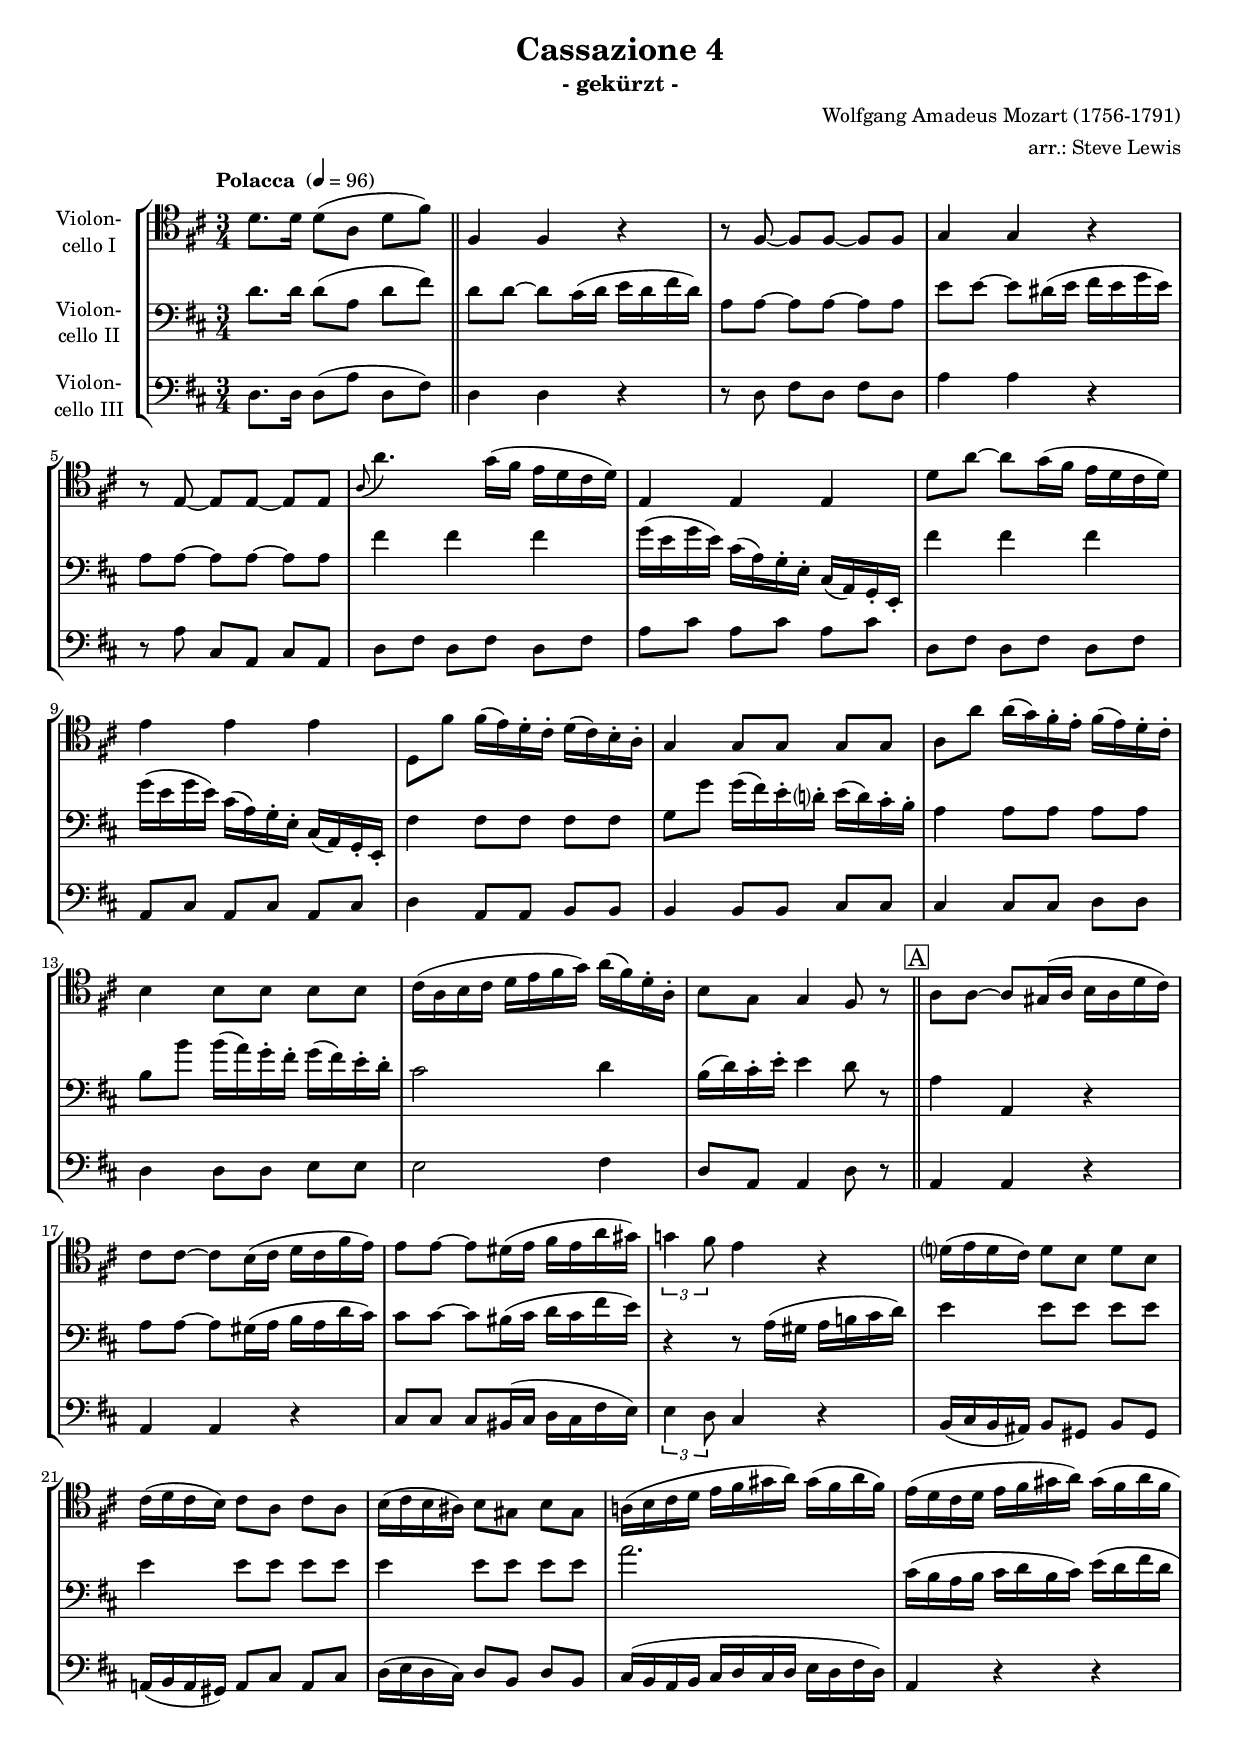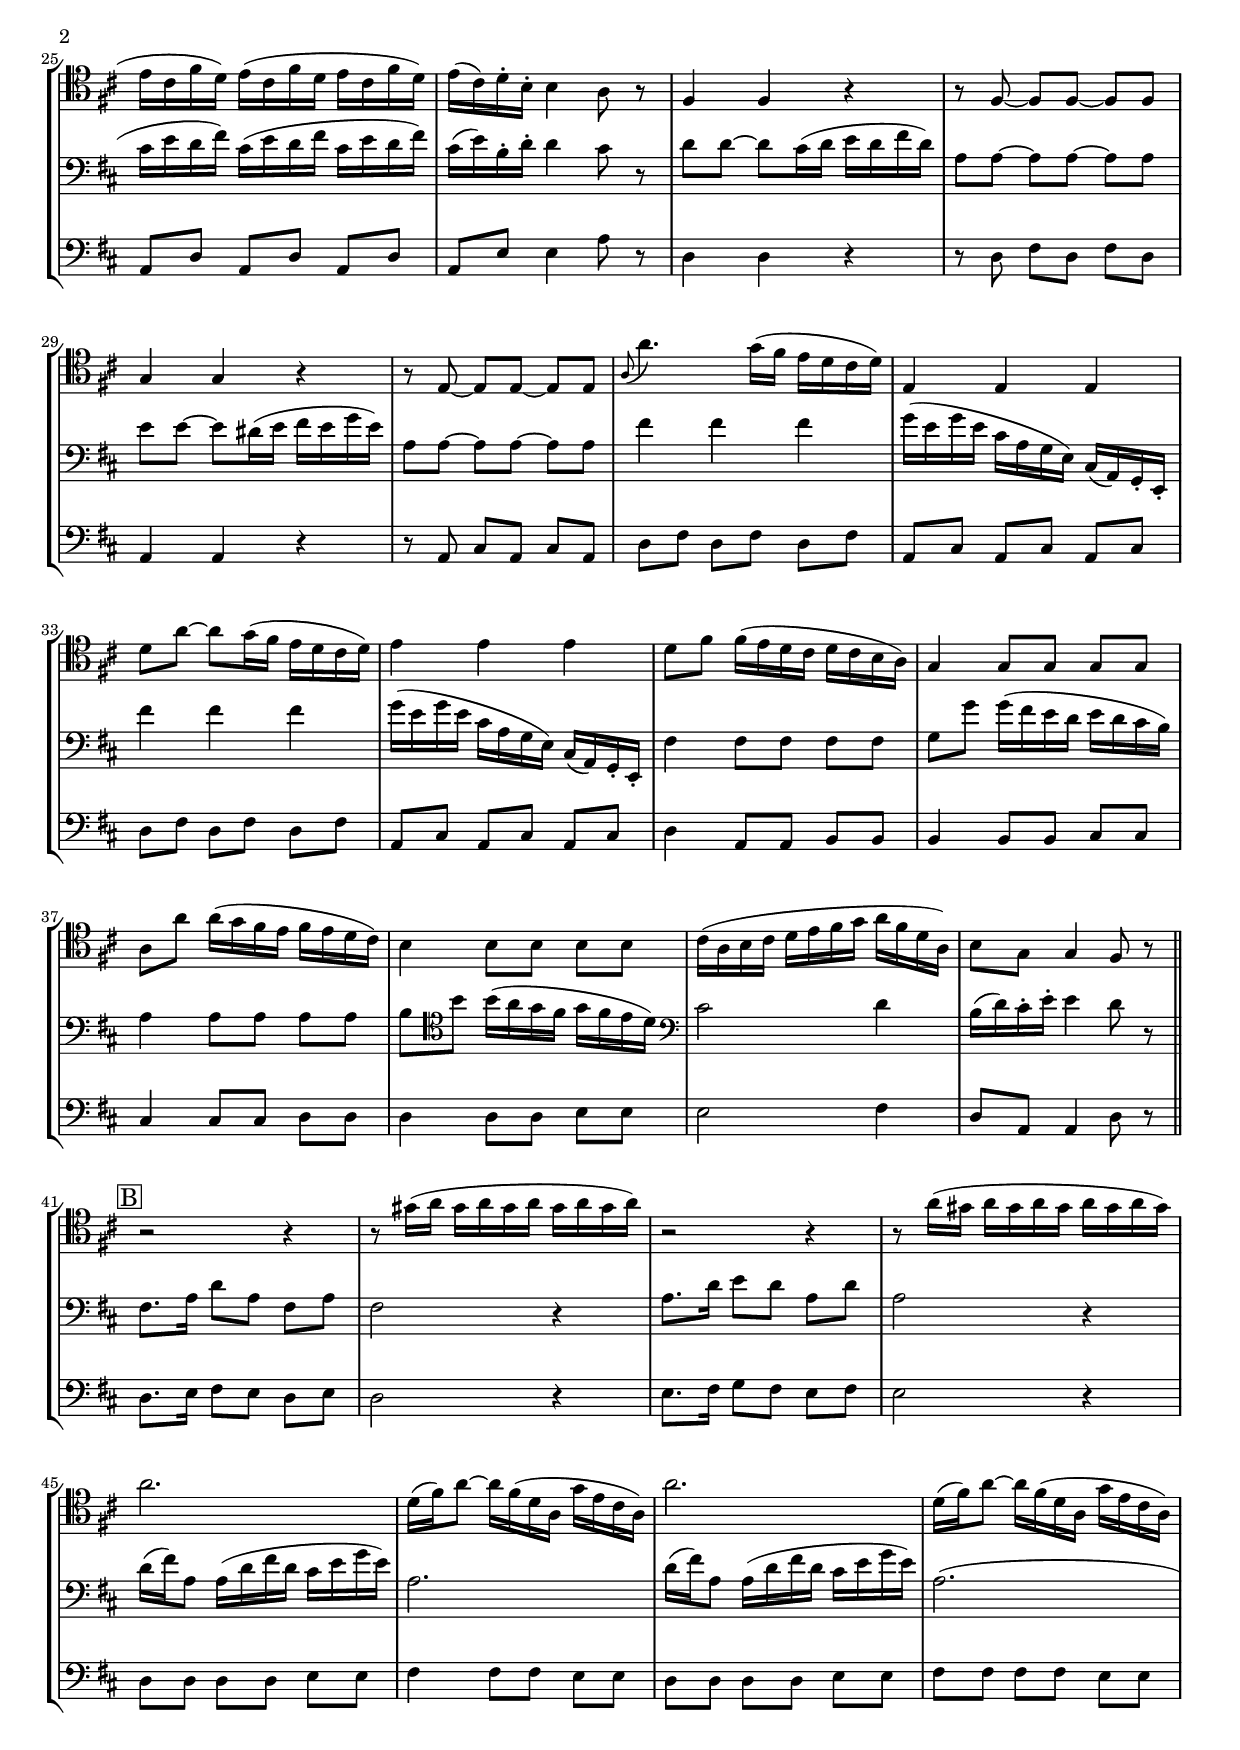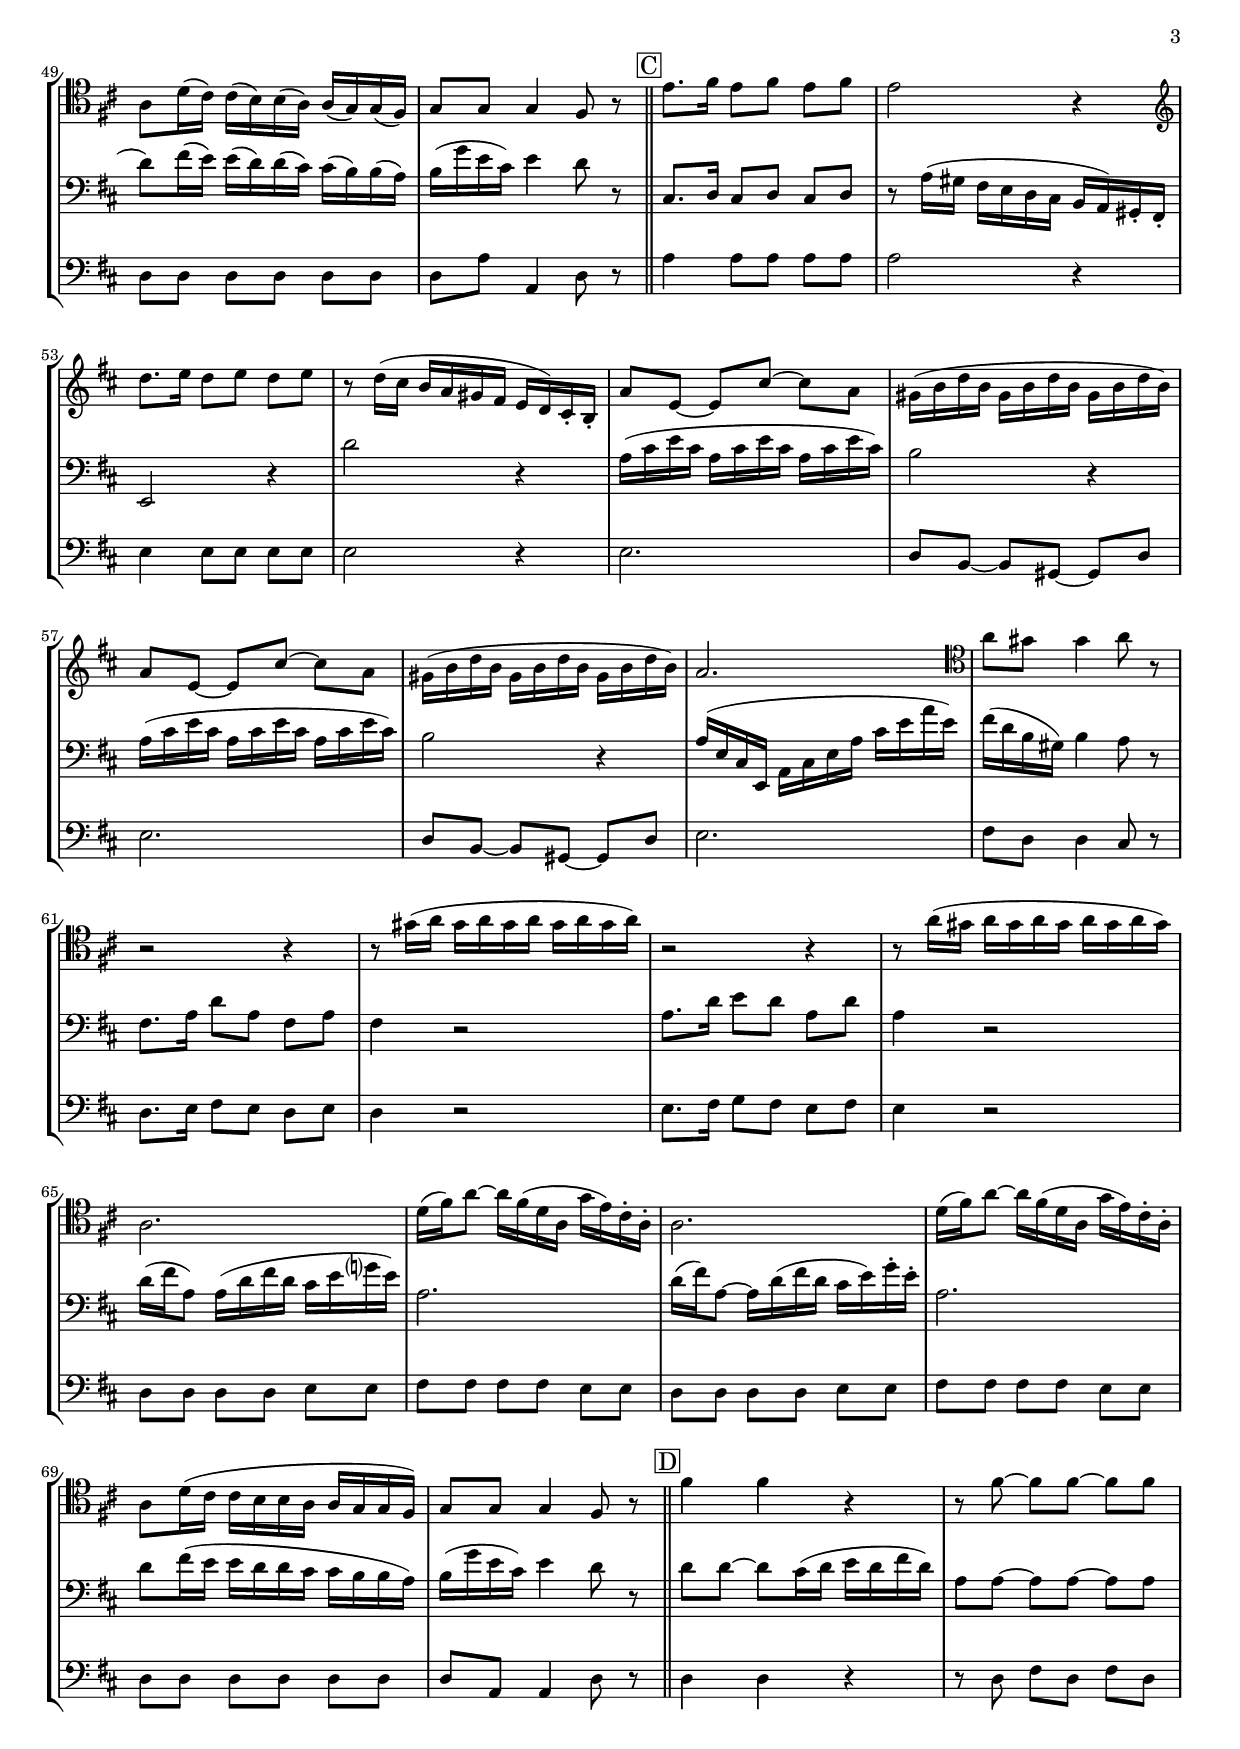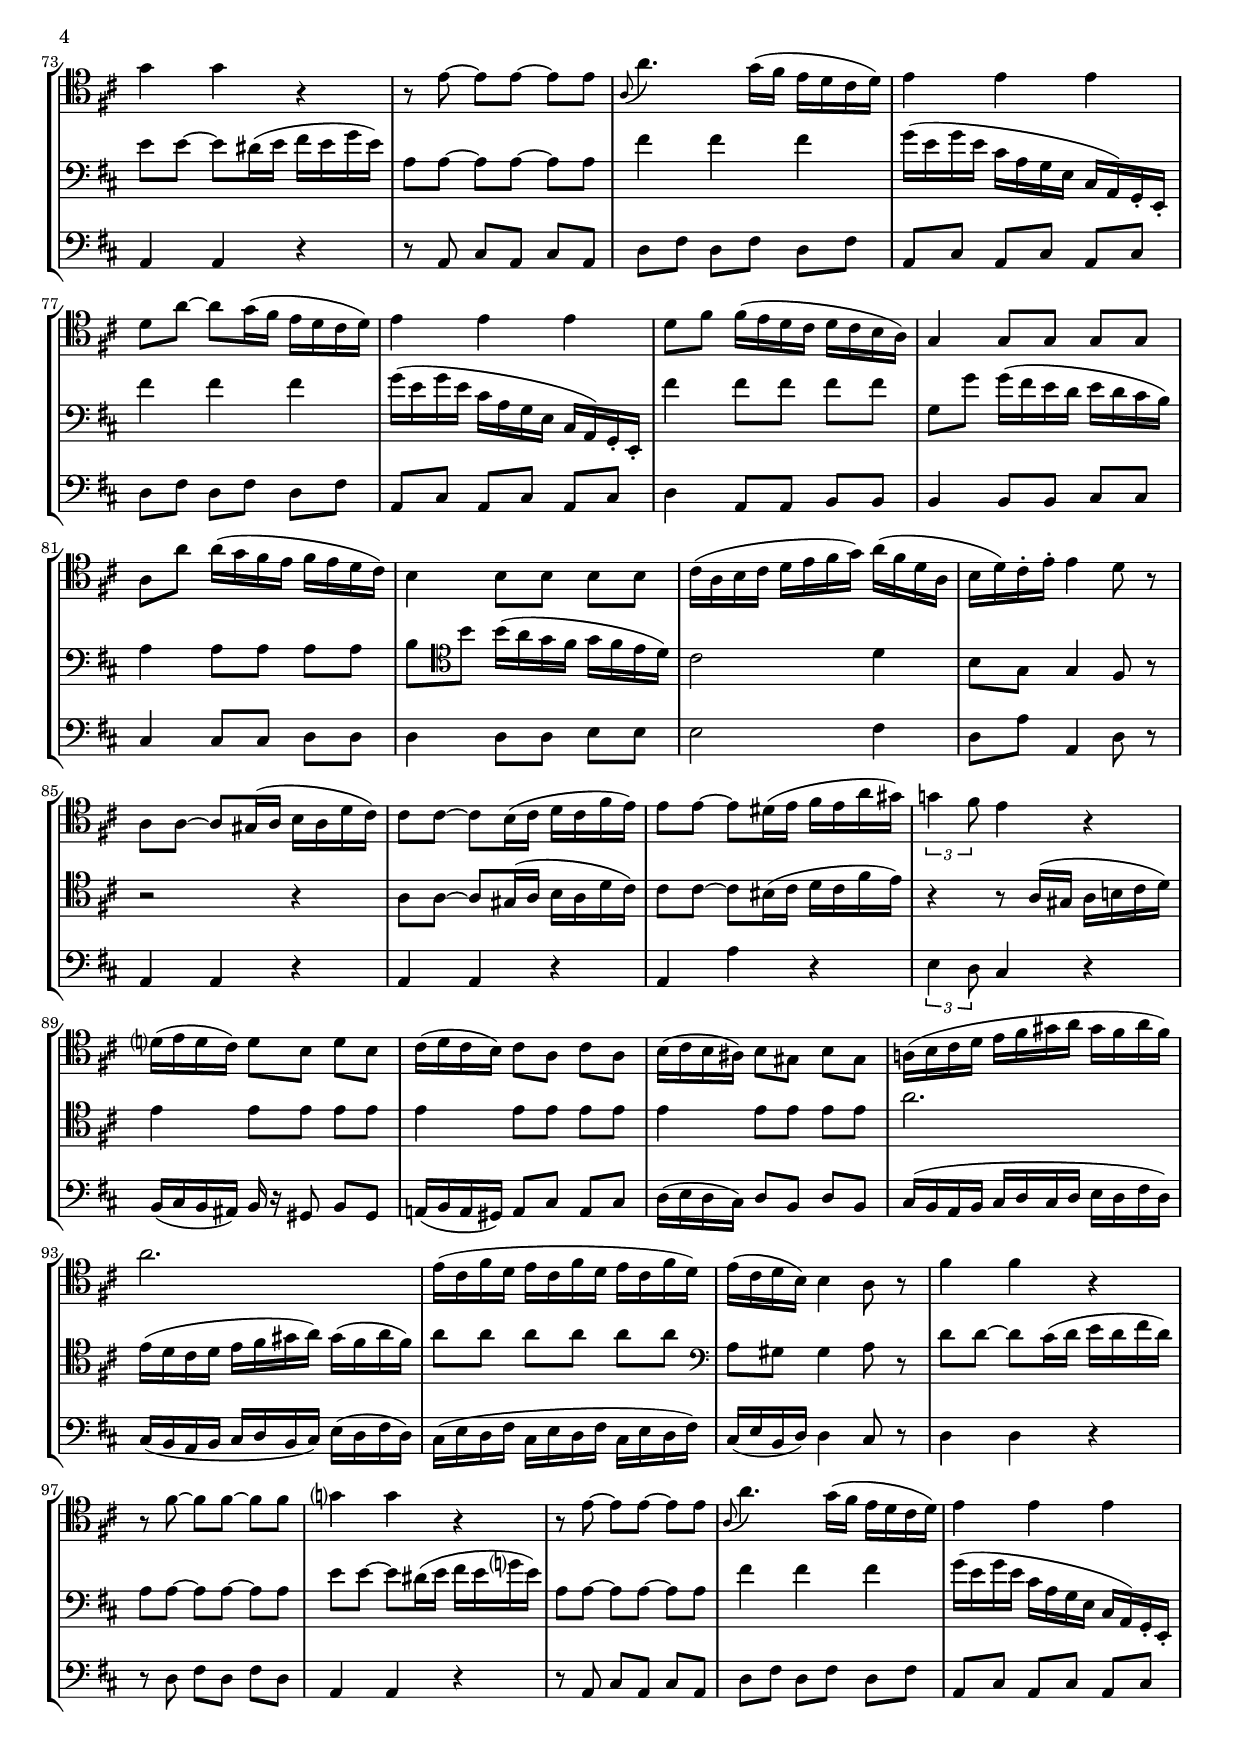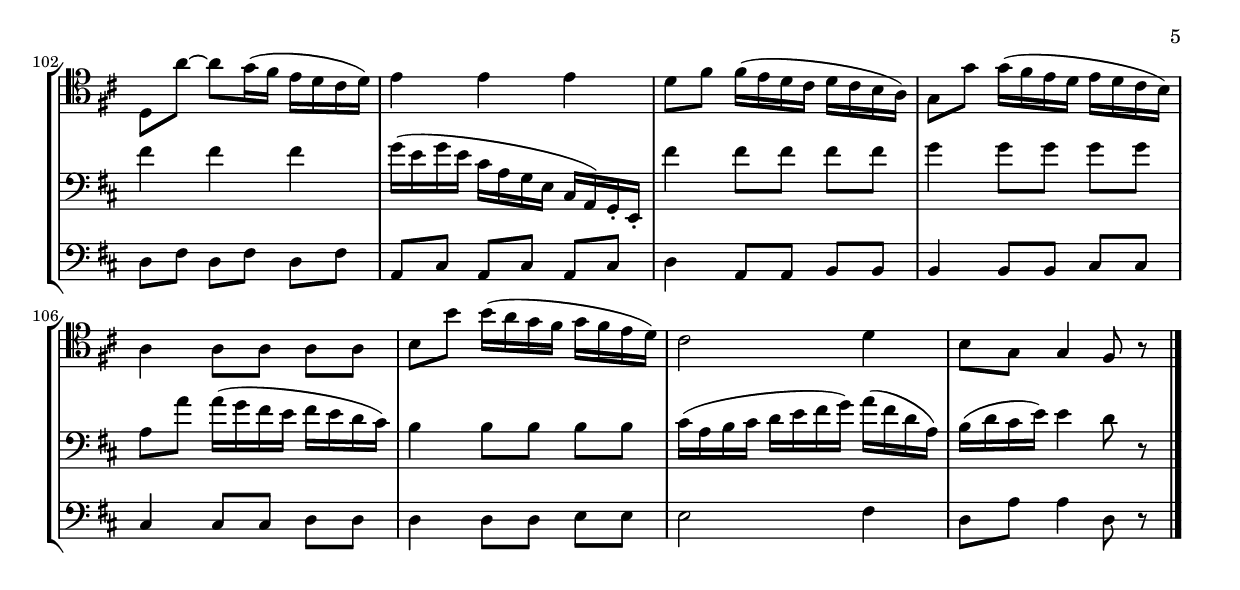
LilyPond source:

\version "2.14.2"
\include "deutsch.ly"

#(set-global-staff-size 17.25)

\header {
  title = "Cassazione 4"
  subtitle = "- gekürzt -"
  composer = "Wolfgang Amadeus Mozart (1756-1791)"
  arranger = "arr.: Steve Lewis"
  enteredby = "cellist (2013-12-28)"
}

voiceconsts = {
 \key f \major
 \time 3/4
 % Set default beaming for all staves
 \set Timing.beamExceptions = #'()
 \set Timing.baseMoment = #(ly:make-moment 1 4)
 \set Timing.beatStructure = #'(1 1 1)

 \clef "bass"
% \numericTimeSignature
 \compressFullBarRests
 \tempo "Polacca " 4=96
}

%minstr = "harpsichord"
mihi = "clarinet"
%minstr = "accordion"
milo = "bassoon"

boxa = { \bar "||" \mark \markup \box "A" }
boxb = { \bar "||" \mark \markup \box "B" }
boxc = { \bar "||" \mark \markup \box "C" }
boxd = { \bar "||" \mark \markup \box "D" }

va = \relative c'' {
  \voiceconsts
  \clef "tenor"

  f8. f16 f8( c f a) \bar "||"
  a,4 a r
  r8 a~ a a~ a a
  b4 b r
  r8 g~ g g~ g g
  \appoggiatura c c'4. b16( a g f e f)

  g,4 g g
  f'8 c'~ c b16( a g f e f)
  g4 g g
  f,8 a' a16( g) f-. e-. f( e) d-. c-.
  b4 b8 b b b

  c c' c16( b) a-. g-. a( g) f-. e-.
  d4 d8 d d d
  e16( c d e f g a b) c( a) f-. c-.
  d8 b b4 a8 r \boxa

  c c~ c h16( c d c f e)
  e8 e~ e d16( e f e a g)
  g8 g~ g fis16( g a g c h)
  \times 2/3 { b!4 a8 } g4 r
  f?16( g f e) f8 d f d

  e16( f e d) e8 c e c
  d16( e d cis) d8 h d h
  c!16( d e f g a h c) h( a c a)
  g( f e f g a h c) h( a c a

  g e a f) g( e a f g e a f)
  g( e) f-. d-. d4 c8 r
  a4 a r
  r8 a~ a a~ a a
  b4 b r
  r8 g~ g g~ g g

  \appoggiatura c c'4. b16( a g f e f)
  g,4 g g
  f'8 c'~ c b16( a g f e f)
  g4 g g
  f8 a a16( g f e f e d c)

  b4 b8 b b b
  c c' c16( b a g a g f e)
  d4 d8 d d d
  e16( c d e f g a b c a f c)
  d8 b b4 a8 r \boxb

  r2 r4
  r8 h'16( c h c h c h c h c)
  r2 r4
  r8 c16( h c h c h c h c h)
  c2.

  f,16( a) c8~ c16 a( f c b' g e c)
  c'2.
  f,16( a) c8~ c16 a( f c b' g e c)
  c8 f16( e) e( d) d( c) c( b) b( a)
  b8 b b4 a8 r \boxc

  g'8. a16 g8 a g a
  g2 r4 \clef "treble"
  f'8. g16 f8 g f g
  r f16( e d c h a g f) e-. d-.
  c'8 g~ g e'~ e c

  h16( d f d h d f d h d f d)
  c8 g~ g e'~ e c
  h16( d f d h d f d h d f d)
  c2. \clef "tenor"
  c8 h h4 c8 r

  r2 r4
  r8 h16( c h c h c h c h c)
  r2 r4
  r8 c16( h c h c h c h c h)
  c,2.

  f16( a) c8~ c16 a( f c b' g) e-. c-.
  c2.
  f16( a) c8~ c16 a( f c b' g) e-. c-.
  c8 f16( e e d d c c b b a)
  b8 b b4 a8 r \boxd

  a'4 a r
  r8 a~ a a~ a a
  b4 b r
  r8 g~ g g~ g g
  \appoggiatura c,8 c'4. b16( a g f e f)
  g4 g g

  f8 c'~ c b16( a g f e f)
  g4 g g
  f8 a a16( g f e f e d c)
  b4 b8 b b b
  c c' c16( b a g a g f e)

  d4 d8 d d d
  e16( c d e f g a b) c( a f c
  d f) e-. g-. g4 f8 r
  c c~ c h16( c d c f e)
  e8 e~ e d16( e f e a g)

  g8 g~ g fis16( g a g c h)
  \times 2/3 { b!4 a8 } g4 r
  f?16( g f e) f8 d f d
  e16( f e d) e8 c e c
  d16( e d cis) d8 h d h

  c!16( d e f g a h c h a c a)
  c2.
  g16( e a f g e a f g e a f)
  g( e f d) d4 c8 r
  a'4 a r

  r8 a~ a a~ a a
  b?4 b r
  r8 g~ g g~ g g
  \appoggiatura c, c'4. b16( a g f e f)
  g4 g g
  f,8 c''~ c b16( a g f e f)

  g4 g g
  f8 a a16( g f e f e d c)
  b8 b' b16( a g f g f e d)

  c4 c8 c c c
  d d' d16( c b a b a g f)
  e2 f4
  d8 b b4 a8 r \bar "|."
}

vb = \relative c'' {
  \voiceconsts

  f8. f16 f8( c f a) \bar "||"
  f f~ f e16( f g f a f)
  c8 c~ c c~ c c
  g' g~ g fis16( g a g b g)
  c,8 c~ c c~ c c

  a'4 a a
  b16( g b g) e( c) b-. g-. e( c) b-. g-.
  a''4 a a
  b16( g b g) e( c) b-. g-. e( c) b-. g-.
  a'4 a8 a a a

  b b' b16( a) g-. f?-. g( f) e-. d-.
  c4 c8 c c c
  d d' d16( c) b-. a-. b( a) g-. f-.
  e2 f4
  d16( f) e-. g-. g4 f8 r \boxa

  c4 c, r
  c'8 c~ c h16( c d c f e)
  e8 e~ e dis16( e f e a g)
  r4 r8 c,16( h c d! e f)
  g4 g8 g g g

  g4 g8 g g g
  g4 g8 g g g
  c2.
  e,16( d c d e f d e) g( f a f
  e g f a) e( g f a e g f a)

  e( g) d-. f-. f4 e8 r
  f f~ f e16( f g f a f)
  c8 c~ c c~ c c
  g' g~ g fis16( g a g b g)
  c,8 c~ c c~ c c

  a'4 a a
  b16( g b g e c b g) e( c) b-. g-.
  a''4 a a
  b16( g b g e c b g) e( c) b-. g-.
  a'4 a8 a a a

  b b' b16( a g f g f e d)
  c4 c8 c c c
  d \clef "tenor" d' d16( c b a b a g f) \clef "bass"
  e2 f4
  d16( f) e-. g-. g4 f8 r \boxb

  a,8. c16 f8 c a c
  a2 r4
  c8. f16 g8 f c f
  c2 r4
  f16( a) c,8 c16( f a f e g b g)

  c,2.
  f16( a) c,8 c16( f a f e g b g)
  c,2.(
  f8) a16( g) g( f) f( e) e( d) d( c)
  d( b' g e) g4 f8 r \boxc

  e,8. f16 e8 f e f
  r c'16( h a g f e d c) h-. a-.
  g2 r4
  f''2 r4
  c16( e g e c e g e c e g e)

  d2 r4
  c16( e g e c e g e c e g e)
  d2 r4
  c16( g e g, c e g c e g c g)
  a( f d h) d4 c8 r

  a8. c16 f8 c a c
  a4 r2
  c8. f16 g8 f c f
  c4 r2
  f16( a c,8) c16( f a f e g b? g)

  c,2.
  f16( a) c,8~ c16 f( a f e g) b-. g-.
  c,2.
  f8 a16( g g f f e e d d c)
  d( b' g e) g4 f8 r \boxd

  f f~ f e16( f g f a f)
  c8 c~ c c~ c c
  g' g~ g fis16( g a g b g)
  c,8 c~ c c~ c c
  a'4 a a

  b16( g b g e c b g e c) b-. g-.
  a''4 a a
  b16( g b g e c b g e c) b-. g-.
  a''4 a8 a a a
  b, b' b16( a g f g f e d)

  c4 c8 c c c
  d \clef "tenor" d' d16( c b a b a g f)
  e2 f4
  d8 b b4 a8 r
  r2 r4
  c8 c~ c h16( c d c f e)

  e8 e~ e dis16( e f e a g)
  r4 r8 c,16( h c d! e f)
  g4 g8 g g g
  g4 g8 g g g
  g4 g8 g g g
  c2.

  g16( f e f g a h c) h( a c a)
  c8 c c c c c \clef "bass"
  c, h h4 c8 r
  f f~ f e16( f g f a f)
  c8 c~ c c~ c c

  g' g~ g fis16( g a g b? g)
  c,8 c~ c c~ c c
  a'4 a a
  b16( g b g e c b g e c) b-. g-.
  a''4 a a

  b16( g b g e c b g e c) b-. g-.
  a''4 a8 a a a
  b4 b8 b b b
  c, c' c16( b a g a g f e)

  d4 d8 d d d
  e16( c d e f g a b) c( a f c)
  d( f e g) g4 f8 r \bar "|."
}

vc = \relative c' {
  \voiceconsts

  f8. f16 f8( c' f, a) \bar "||"
  f4 f r
  r8 f a f a f
  c'4 c r
  r8 c e, c e c
  f a f a f a

  c e c e c e
  f, a f a f a
  c, e c e c e
  f4 c8 c d d
  d4 d8 d e e
  e4 e8 e f f

  f4 f8 f g g
  g2 a4
  f8 c c4 f8 r \boxa
  c4 c r
  c c r
  e8 e e dis16( e f e a g)

  \times 2/3 { g4 f8 } e4 r
  d16( e d cis) d8 h d h
  c!16( d c h) c8 e c e
  f16( g f e) f8 d f d
  e16( d c d e f e f g f a f)

  c4 r r
  c8 f c f c f
  c g' g4 c8 r
  f,4 f r
  r8 f a f a f
  c4 c r
  r8 c e c e c

  f a f a f a
  c, e c e c e
  f a f a f a
  c, e c e c e
  f4 c8 c d d

  d4 d8 d e e
  e4 e8 e f f
  f4 f8 f g g
  g2 a4
  f8 c c4 f8 r \boxb

  f8. g16 a8 g f g
  f2 r4
  g8. a16 b8 a g a
  g2 r4
  f8 f f f g g

  a4 a8 a g g
  f f f f g g
  a a a a g g
  f f f f f f
  f c' c,4 f8 r \boxc

  c'4 c8 c c c
  c2 r4
  g g8 g g g
  g2 r4
  g2.
  f8 d~ d h~ h f'
  g2.

  f8 d~ d h~ h f'
  g2.
  a8 f f4 e8 r
  f8. g16 a8 g f g
  f4 r2
  g8. a16 b8 a g a
  g4 r2

  f8 f f f g g
  a a a a g g
  f f f f g g
  a a a a g g
  f f f f f f
  f c c4 f8 r\boxd

  f4 f r
  r8 f a f a f
  c4 c r
  r8 c e c e c
  f a f a f a
  c, e c e c e

  f a f a f a
  c, e c e c e
  f4 c8 c d d
  d4 d8 d e e
  e4 e8 e f f
  f4 f8 f g g

  g2 a4
  f8 c' c,4 f8 r
  c4 c r
  c c r
  c c' r
  \times 2/3 { g f8 } e4 r
  d16( e d cis) d r h8 d h

  c!16( d c h) c8 e c e
  f16( g f e) f8 d f d
  e16( d c d e f e f g f a f)
  e( d c d e f d e) g( f a f)

  e( g f a e g f a e g f a)
  e( g d f) f4 e8 r
  f4 f r
  r8 f a f a f
  c4 c r
  r8 c e c e c

  f a f a f a
  c, e c e c e
  f a f a f a
  c, e c e c e
  f4 c8 c d d

  d4 d8 d e e
  e4 e8 e f f
  f4 f8 f g g
  g2 a4
  f8 c' c4 f,8 r \bar "|."
}


music = \new StaffGroup <<
      \new Staff {
	\set Staff.midiInstrument = \mihi
	\set Staff.instrumentName = \markup \center-column { "Violon-" "cello I" }
	\transpose f d, { \va }
      }

      \new Staff {
	\set Staff.midiInstrument = \milo
	\set Staff.instrumentName = \markup \center-column { "Violon-" "cello II" }
	\transpose f d, { \vb }
      }

      \new Staff {
	\set Staff.midiInstrument = \milo
	\set Staff.instrumentName = \markup \center-column { "Violon-" "cello III" }
	\transpose f d, { \vc }
      }
>>

\book {
  \score {
    \music
    \layout {}
  }

  \score {
    \unfoldRepeats \music

    \midi {
      \context {
        \Score
      }
    }
  }
}
